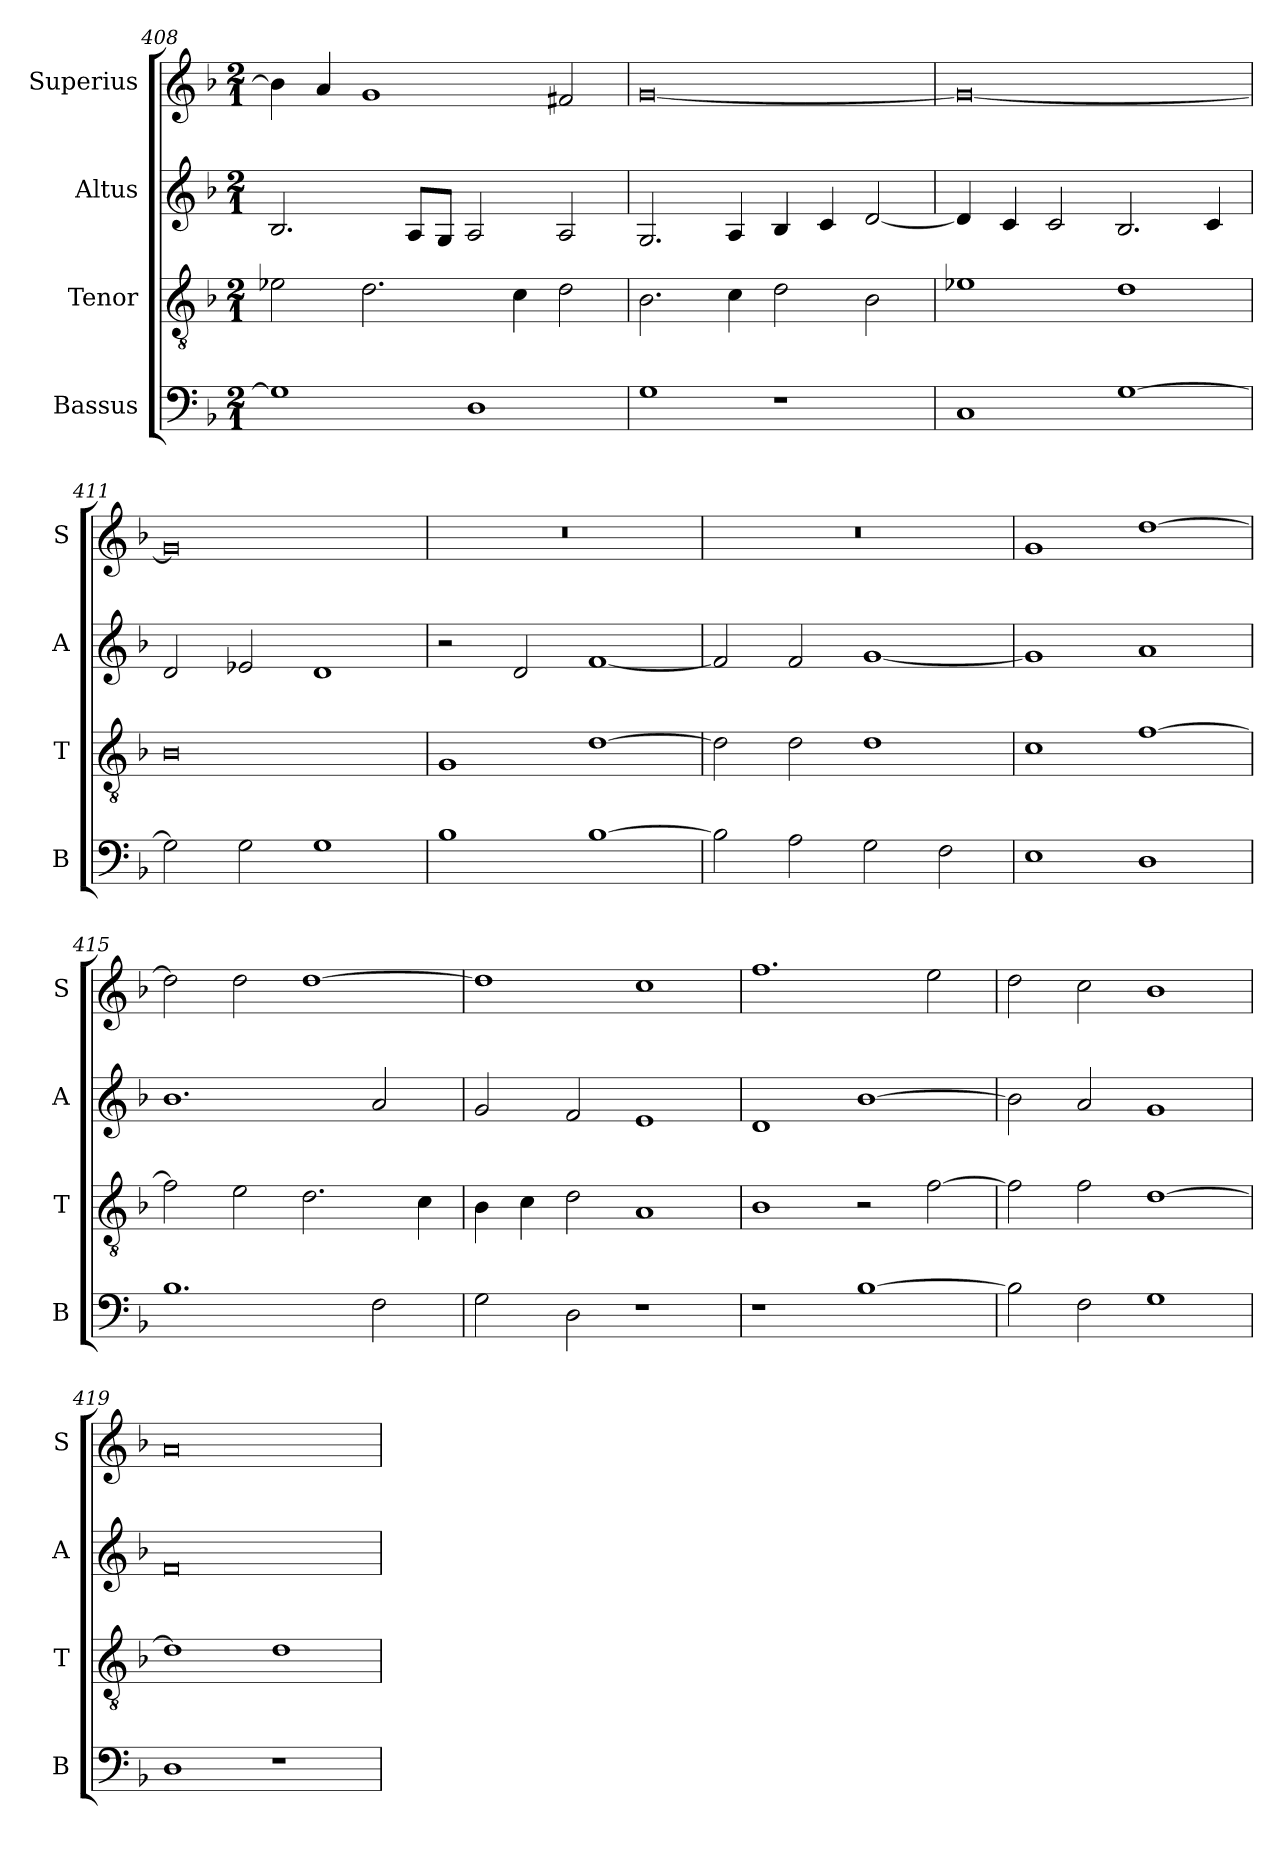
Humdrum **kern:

**kern	**kern	**kern	**kern
*part4	*part3	*part2	*part1
*staff4	*staff3	*staff2	*staff1
*I"Bassus	*I"Tenor	*I"Altus	*I"Superius
*I'B	*I'T	*I'A	*I'S
*clefF4	*clefGv2	*clefG2	*clefG2
*k[b-]	*k[b-]	*k[b-]	*k[b-]
*F:	*F:	*F:	*F:
*M2/1	*M2/1	*M2/1	*M2/1
=408	=408	=408	=408
1G]	2e-X	2.B-	4b-]
.	.	.	4a
.	2.d	.	1g
.	.	8AL	.
.	.	8GJ	.
1D	.	2A	.
.	4c	.	.
.	2d	2A	2f#X
=409	=409	=409	=409
1G	2.B-	2.G	[0g
.	4c	4A	.
1r	2d	4B-	.
.	.	4c	.
.	2B-	[2d	.
=410	=410	=410	=410
1C	1e-X	4d]	0g_
.	.	4c	.
.	.	2c	.
[1G	1d	2.B-	.
.	.	4c	.
=411	=411	=411	=411
2G]	0B-	2d	0g]
2G	.	2e-X	.
1G	.	1d	.
=412	=412	=412	=412
1B-	1G	2r	0r
.	.	2d	.
[1B-	[1d	[1f	.
=413	=413	=413	=413
2B-]	2d]	2f]	0r
2A	2d	2f	.
2G	1d	[1g	.
2F	.	.	.
=414	=414	=414	=414
1E	1c	1g]	1g
1D	[1f	1a	[1dd
=415	=415	=415	=415
1.B-	2f]	1.b-	2dd]
.	2e	.	2dd
.	2.d	.	[1dd
2F	.	2a	.
.	4c	.	.
=416	=416	=416	=416
2G	4B-	2g	1dd]
.	4c	.	.
2D	2d	2f	.
1r	1A	1e	1cc
=417	=417	=417	=417
1r	1B-	1d	1.ff
[1B-	2r	[1b-	.
.	[2f	.	2ee
=418	=418	=418	=418
2B-]	2f]	2b-]	2dd
2F	2f	2a	2cc
1G	[1d	1g	1b-
=419	=419	=419	=419
1D	1d]	0f	0a
1r	1d	.	.
=	=	=	=
*-	*-	*-	*-
